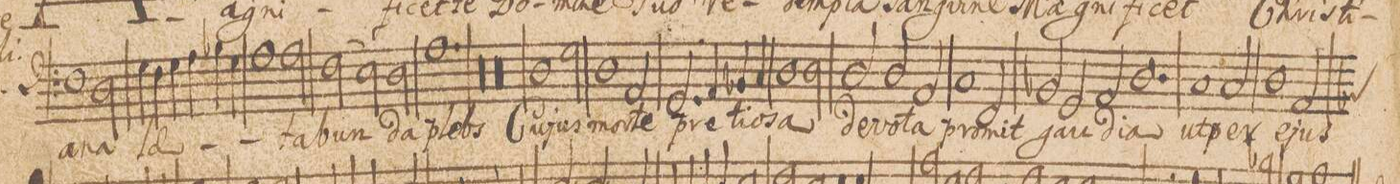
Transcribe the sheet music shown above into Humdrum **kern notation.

**kern	**text
*I"BASSVS.	*
*clefF4	*
*k[]	*
*M3/2	*
=16-	=16-
1F\	-a-
2D\	-na
=17-	=17-
4G\	l(ae)-
4F\	.
4G\	.
4A\	.
4B-X\	.
4G\	.
=18-	=18-
1A\	.
2A\	-ta-
=19-	=19-
(2F\	-bun-
2E\)	.
2D\	-da
=20-	=20-
1.A\	plebs
=21-	=21-
00.r	.
=22-	=22-
=23-	=23-
=24-	=24-
=25-	=25-
00.r	.
=26-	=26-
=27-	=27-
=28-	=28-
=29-	=29-
1D\	Cu-
2G\	-jus
=30-	=30-
1D\	mor-
2AA/	-te
=31-	=31-
2.GG/	pre-
4AA/	.
4BB-X/	.
4C/	-ti-
=32-	=32-
1D\	-o-
2D\	-sa
=33-	=33-
2D/	de-
2D/	-vo-
2AA/	-ta
=34-	=34-
1C/	pro-
2FF/	-nit
=35-	=35-
2BB-X/	gau-
2GG/	.
2AA/	-di-
=36-	=36-
1.D\	-a
=37-	=37-
1C/	ut
2C/	per
=38-	=38-
1D\	e-
*custos:b	*
2AA/	-jus
*-	*-
